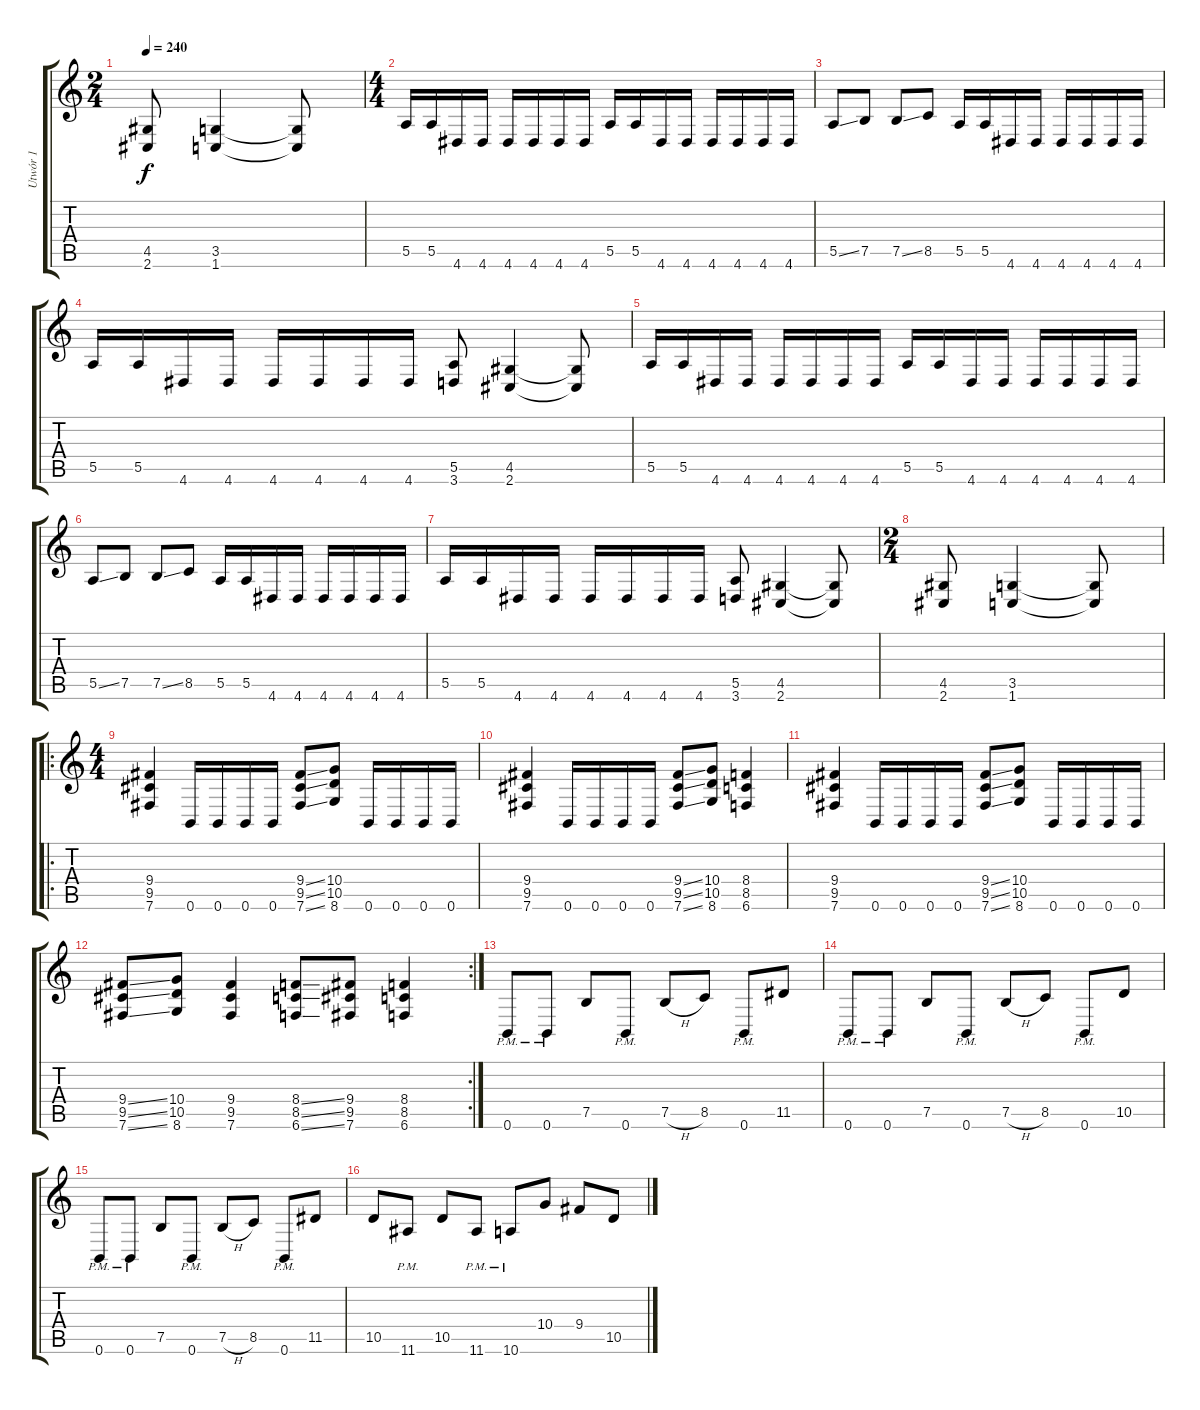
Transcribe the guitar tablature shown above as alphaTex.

\track ("Utwór 1" "Utwór 1") {instrument distortionguitar}
\staff {score tabs}
\tuning (B3 Gb3 D3 A2 E2 B1) {hide}
\ts (2 4)
\tempo 240
\clef g2
\ks c
(4.5 2.6).8{dy f} (3.5 1.6).4 (3.5{t} 1.6{t}).8 |
\ts (4 4)
5.5.16 5.5.16 4.6.16 4.6.16 4.6.16 4.6.16 4.6.16 4.6.16 5.5.16 5.5.16 4.6.16 4.6.16 4.6.16 4.6.16 4.6.16 4.6.16 |
5.5{ss}.8 7.5.8 7.5{ss}.8 8.5.8 5.5.16 5.5.16 4.6.16 4.6.16 4.6.16 4.6.16 4.6.16 4.6.16 |
5.5.16 5.5.16 4.6.16 4.6.16 4.6.16 4.6.16 4.6.16 4.6.16 (5.5 3.6).8 (4.5 2.6).4 (4.5{t} 2.6{t}).8 |
5.5.16 5.5.16 4.6.16 4.6.16 4.6.16 4.6.16 4.6.16 4.6.16 5.5.16 5.5.16 4.6.16 4.6.16 4.6.16 4.6.16 4.6.16 4.6.16 |
5.5{ss}.8 7.5.8 7.5{ss}.8 8.5.8 5.5.16 5.5.16 4.6.16 4.6.16 4.6.16 4.6.16 4.6.16 4.6.16 |
5.5.16 5.5.16 4.6.16 4.6.16 4.6.16 4.6.16 4.6.16 4.6.16 (5.5 3.6).8 (4.5 2.6).4 (4.5{t} 2.6{t}).8 |
\ts (2 4)
(4.5 2.6).8 (3.5 1.6).4 (3.5{t} 1.6{t}).8 |
\ro
\ts (4 4)
(9.4 9.5 7.6).4 0.6.16 0.6.16 0.6.16 0.6.16 (9.4{ss} 9.5{ss} 7.6{ss}).8 (10.4 10.5 8.6).8 0.6.16 0.6.16 0.6.16 0.6.16 |
(9.4 9.5 7.6).4 0.6.16 0.6.16 0.6.16 0.6.16 (9.4{ss} 9.5{ss} 7.6{ss}).8 (10.4 10.5 8.6).8 (8.4 8.5 6.6).4 |
(9.4 9.5 7.6).4 0.6.16 0.6.16 0.6.16 0.6.16 (9.4{ss} 9.5{ss} 7.6{ss}).8 (10.4 10.5 8.6).8 0.6.16 0.6.16 0.6.16 0.6.16 |
\rc 2
(9.4{ss} 9.5{ss} 7.6{ss}).8 (10.4 10.5 8.6).8 (9.4 9.5 7.6).4 (8.4{ss} 8.5{ss} 6.6{ss}).8 (9.4 9.5 7.6).8 (8.4 8.5 6.6).4 |
0.6{pm}.8 0.6{pm}.8 7.5.8 0.6{pm}.8 7.5{h}.8 8.5.8 0.6{pm}.8 11.5.8 |
0.6{pm}.8 0.6{pm}.8 7.5.8 0.6{pm}.8 7.5{h}.8 8.5.8 0.6{pm}.8 10.5.8 |
0.6{pm}.8 0.6{pm}.8 7.5.8 0.6{pm}.8 7.5{h}.8 8.5.8 0.6{pm}.8 11.5.8 |
10.5.8 11.6{pm}.8 10.5.8 11.6{pm}.8 10.6{pm}.8 10.4.8 9.4.8 10.5.8
